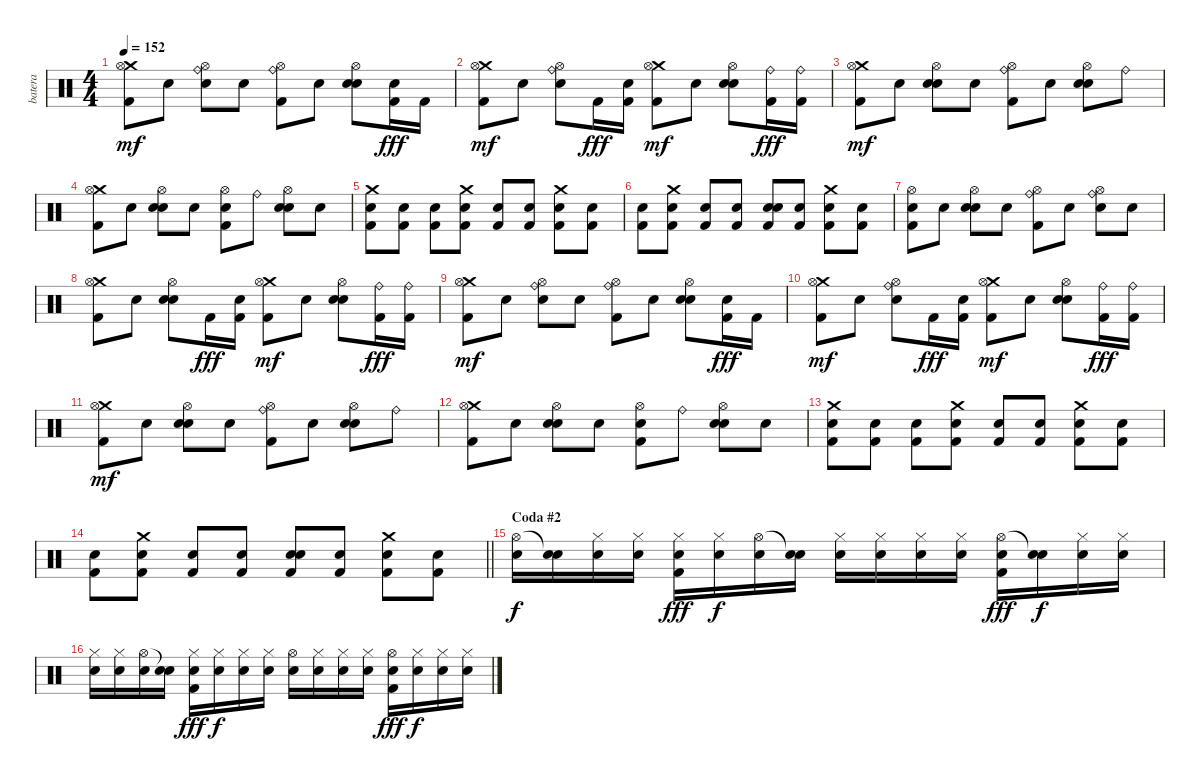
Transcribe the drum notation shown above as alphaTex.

\track ("batera" "batera") {instrument percussion}
\staff {score}
\articulation defaults
\ts (4 4)
\tempo 152
\clef neutral
\ks c
("Crash medium (hit)" "Hi-Hat (open)" "Kick (hit) 2").8{dy mf} "Snare (hit)".8 ("Ride (bell)" "Hi-Hat (open)" "Snare (hit) 2").8 "Snare (hit)".8 ("Ride (bell)" "Hi-Hat (open)" "Kick (hit) 2").8 "Snare (hit)".8 ("Snare (hit)" "Hi-Hat (open)" "Snare (hit) 2").8 ("Snare (hit)" "Kick (hit) 2").16{dy fff} "Kick (hit) 2".16 |
("Crash medium (hit)" "Hi-Hat (open)" "Kick (hit) 2").8{dy mf} "Snare (hit)".8 ("Ride (bell)" "Hi-Hat (open)" "Snare (hit) 2").8 "Kick (hit) 2".16{dy fff} ("Snare (hit)" "Kick (hit) 2").16 ("Crash medium (hit)" "Hi-Hat (open)" "Kick (hit) 2").8{dy mf} "Snare (hit)".8 ("Snare (hit)" "Hi-Hat (open)" "Snare (hit) 2").8 ("Ride (bell)" "Kick (hit) 2").16{dy fff} ("Ride (bell)" "Kick (hit) 2").16 |
("Crash medium (hit)" "Hi-Hat (open)" "Kick (hit) 2").8{dy mf} "Snare (hit)".8 ("Snare (hit)" "Hi-Hat (open)" "Snare (hit) 2").8 "Snare (hit)".8 ("Ride (bell)" "Hi-Hat (open)" "Kick (hit) 2").8 "Snare (hit)".8 ("Snare (hit)" "Hi-Hat (open)" "Snare (hit) 2").8 "Ride (bell)".8 |
("Crash medium (hit)" "Hi-Hat (open)" "Kick (hit) 2").8 "Snare (hit)".8 ("Snare (hit)" "Hi-Hat (open)" "Snare (hit) 2").8 "Snare (hit)".8 ("Snare (hit)" "Hi-Hat (open)" "Kick (hit) 2").8 "Ride (bell)".8 ("Snare (hit)" "Hi-Hat (open)" "Snare (hit) 2").8 "Snare (hit)".8 |
("Crash medium (hit)" "Kick (hit) 2" "Snare (hit) 2").8 ("Snare (hit)" "Kick (hit) 2").8 ("Snare (hit)" "Kick (hit) 2").8 ("Crash medium (hit)" "Kick (hit) 2" "Snare (hit) 2").8 ("Snare (hit)" "Kick (hit) 2").8 ("Snare (hit)" "Kick (hit) 2").8 ("Crash medium (hit)" "Kick (hit) 2" "Snare (hit) 2").8 ("Snare (hit)" "Kick (hit) 2").8 |
("Snare (hit)" "Kick (hit) 2").8 ("Crash medium (hit)" "Kick (hit) 2" "Snare (hit) 2").8 ("Snare (hit)" "Kick (hit) 2").8 ("Snare (hit)" "Kick (hit) 2").8 ("Snare (hit)" "Kick (hit) 2" "Snare (hit) 2").8 ("Snare (hit)" "Kick (hit) 2").8 ("Crash medium (hit)" "Kick (hit) 2" "Snare (hit) 2").8 ("Snare (hit)" "Kick (hit) 2").8 |
("Snare (hit)" "Hi-Hat (open)" "Kick (hit) 2").8 "Snare (hit)".8 ("Snare (hit)" "Hi-Hat (open)" "Snare (hit) 2").8 "Snare (hit)".8 ("Ride (bell)" "Hi-Hat (open)" "Kick (hit) 2").8 "Snare (hit)".8 ("Ride (bell)" "Hi-Hat (open)" "Snare (hit) 2").8 "Snare (hit)".8 |
("Crash medium (hit)" "Hi-Hat (open)" "Kick (hit) 2").8 "Snare (hit)".8 ("Snare (hit)" "Hi-Hat (open)" "Snare (hit) 2").8 "Kick (hit) 2".16{dy fff} ("Snare (hit)" "Kick (hit) 2").16 ("Crash medium (hit)" "Hi-Hat (open)" "Kick (hit) 2").8{dy mf} "Snare (hit)".8 ("Snare (hit)" "Hi-Hat (open)" "Snare (hit) 2").8 ("Ride (bell)" "Kick (hit) 2").16{dy fff} ("Ride (bell)" "Kick (hit) 2").16 |
("Crash medium (hit)" "Hi-Hat (open)" "Kick (hit) 2").8{dy mf} "Snare (hit)".8 ("Ride (bell)" "Hi-Hat (open)" "Snare (hit) 2").8 "Snare (hit)".8 ("Ride (bell)" "Hi-Hat (open)" "Kick (hit) 2").8 "Snare (hit)".8 ("Snare (hit)" "Hi-Hat (open)" "Snare (hit) 2").8 ("Snare (hit)" "Kick (hit) 2").16{dy fff} "Kick (hit) 2".16 |
("Crash medium (hit)" "Hi-Hat (open)" "Kick (hit) 2").8{dy mf} "Snare (hit)".8 ("Ride (bell)" "Hi-Hat (open)" "Snare (hit) 2").8 "Kick (hit) 2".16{dy fff} ("Snare (hit)" "Kick (hit) 2").16 ("Crash medium (hit)" "Hi-Hat (open)" "Kick (hit) 2").8{dy mf} "Snare (hit)".8 ("Snare (hit)" "Hi-Hat (open)" "Snare (hit) 2").8 ("Ride (bell)" "Kick (hit) 2").16{dy fff} ("Ride (bell)" "Kick (hit) 2").16 |
("Crash medium (hit)" "Hi-Hat (open)" "Kick (hit) 2").8{dy mf} "Snare (hit)".8 ("Snare (hit)" "Hi-Hat (open)" "Snare (hit) 2").8 "Snare (hit)".8 ("Ride (bell)" "Hi-Hat (open)" "Kick (hit) 2").8 "Snare (hit)".8 ("Snare (hit)" "Hi-Hat (open)" "Snare (hit) 2").8 "Ride (bell)".8 |
("Crash medium (hit)" "Hi-Hat (open)" "Kick (hit) 2").8 "Snare (hit)".8 ("Snare (hit)" "Hi-Hat (open)" "Snare (hit) 2").8 "Snare (hit)".8 ("Snare (hit)" "Hi-Hat (open)" "Kick (hit) 2").8 "Ride (bell)".8 ("Snare (hit)" "Hi-Hat (open)" "Snare (hit) 2").8 "Snare (hit)".8 |
("Crash medium (hit)" "Kick (hit) 2" "Snare (hit) 2").8 ("Snare (hit)" "Kick (hit) 2").8 ("Snare (hit)" "Kick (hit) 2").8 ("Crash medium (hit)" "Kick (hit) 2" "Snare (hit) 2").8 ("Snare (hit)" "Kick (hit) 2").8 ("Snare (hit)" "Kick (hit) 2").8 ("Crash medium (hit)" "Kick (hit) 2" "Snare (hit) 2").8 ("Snare (hit)" "Kick (hit) 2").8 |
\barLineRight lightlight
("Snare (hit)" "Kick (hit) 2").8 ("Crash medium (hit)" "Kick (hit) 2" "Snare (hit) 2").8 ("Snare (hit)" "Kick (hit) 2").8 ("Snare (hit)" "Kick (hit) 2").8 ("Snare (hit)" "Kick (hit) 2" "Snare (hit) 2").8 ("Snare (hit)" "Kick (hit) 2").8 ("Crash medium (hit)" "Kick (hit) 2" "Snare (hit) 2").8 ("Snare (hit)" "Kick (hit) 2").8 |
\section ("" "Coda #2")
("Snare (hit)" "Hi-Hat (open)").16{dy f} ("Snare (hit)" "Snare (hit)"{t}).16 ("Snare (hit)" "Hi-Hat (closed)").16 ("Snare (hit)" "Hi-Hat (closed)").16 ("Snare (hit)" "Hi-Hat (closed)" "Kick (hit) 2").16{dy fff} ("Snare (hit)" "Hi-Hat (closed)").16{dy f} ("Snare (hit)" "Hi-Hat (open)").16 ("Snare (hit)" "Snare (hit)"{t}).16 ("Snare (hit)" "Hi-Hat (closed)").16 ("Snare (hit)" "Hi-Hat (closed)").16 ("Snare (hit)" "Hi-Hat (closed)").16 ("Snare (hit)" "Hi-Hat (closed)").16 ("Snare (hit)" "Hi-Hat (open)" "Kick (hit) 2").16{dy fff} ("Snare (hit)" "Snare (hit)"{t}).16{dy f} ("Snare (hit)" "Hi-Hat (closed)").16 ("Snare (hit)" "Hi-Hat (closed)").16 |
("Snare (hit)" "Hi-Hat (closed)").16 ("Snare (hit)" "Hi-Hat (closed)").16 ("Snare (hit)" "Hi-Hat (open)").16 ("Snare (hit)" "Snare (hit)"{t}).16 ("Snare (hit)" "Hi-Hat (closed)" "Kick (hit) 2").16{dy fff} ("Snare (hit)" "Hi-Hat (closed)").16{dy f} ("Snare (hit)" "Hi-Hat (closed)").16 ("Snare (hit)" "Hi-Hat (closed)").16 ("Snare (hit)" "Hi-Hat (open)").16 ("Snare (hit)" "Hi-Hat (closed)").16 ("Snare (hit)" "Hi-Hat (closed)").16 ("Snare (hit)" "Hi-Hat (closed)").16 ("Snare (hit)" "Hi-Hat (open)" "Kick (hit) 2").16{dy fff} ("Snare (hit)" "Hi-Hat (closed)").16{dy f} ("Snare (hit)" "Hi-Hat (closed)").16 ("Snare (hit)" "Hi-Hat (closed)").16
